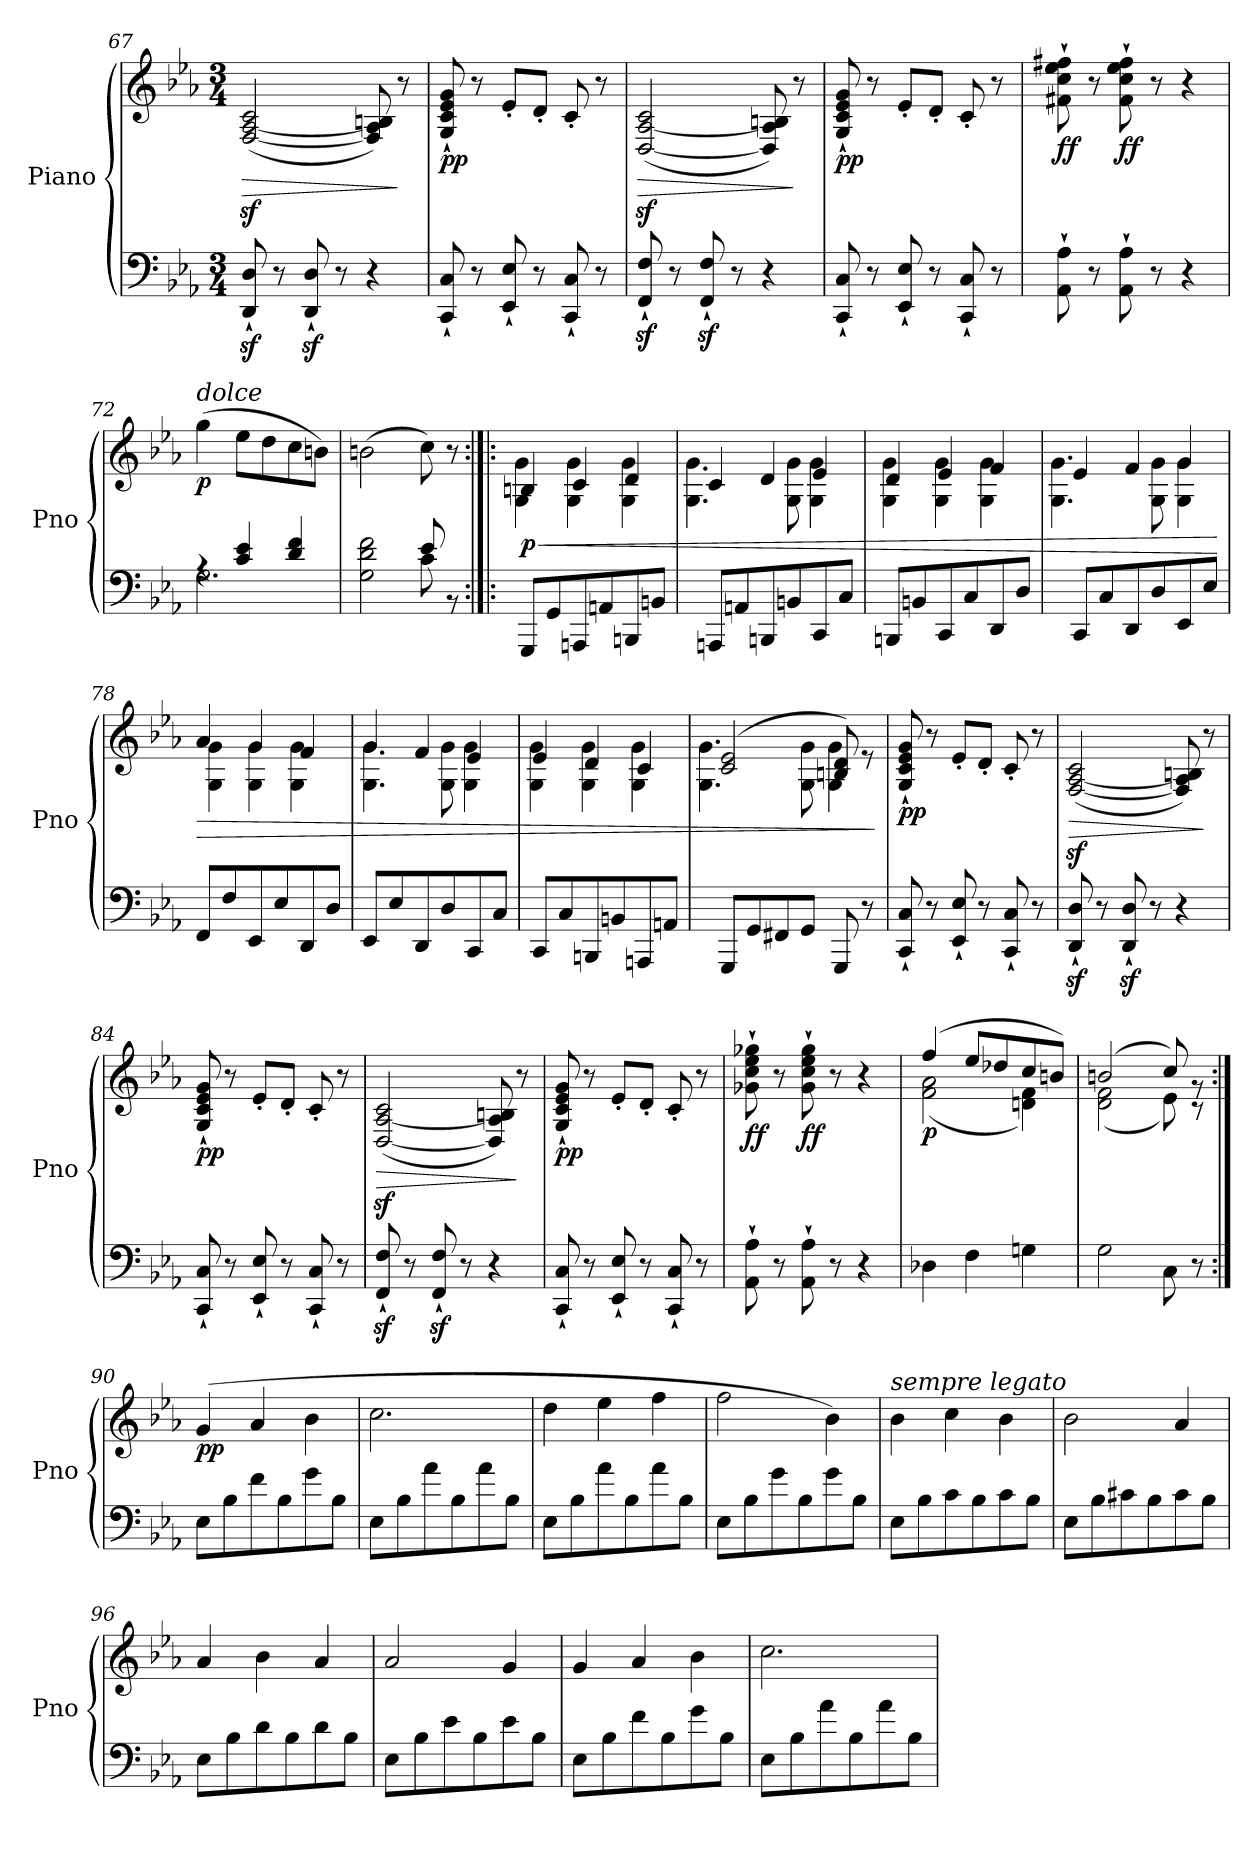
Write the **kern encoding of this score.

**kern	**kern	**dynam
*part1	*part1	*part1
*staff2	*staff1	*staff1/2
*I"Piano	*	*
*I'Pno	*	*
*clefF4	*clefG2	*
*k[b-e-a-]	*k[b-e-a-]	*
*M3/4	*M3/4	*
=67	=67	=67
!	!	!LO:HP:b
8DD/z<` 8D/z<`	([2F/z> [2A-/z> 2c/z>	>
8r	.	.
8DD/z<` 8D/z<`	.	.
8r	.	.
4r	8F/] 8A-/] 8Bn/)	.
.	8r	]
=68	=68	=68
!	!	!LO:DY:b
8CC/` 8C/`	8G/` 8c/` 8e-/` 8g/`	pp
8r	8r	.
8EE-/` 8E-/`	8e-'/L	.
8r	8d'/J	.
8CC/` 8C/`	8c'/	.
8r	8r	.
=69	=69	=69
!	!	!LO:HP:b
8FF/z<` 8F/z<`	(>[2D/z> [2A-/z> 2c/z>	>
8r	.	.
8FF/z<` 8F/z<`	.	.
8r	.	.
4r	8D/] 8A-/] 8Bn/)	.
.	8r	]
=70	=70	=70
!	!	!LO:DY:b
8CC/` 8C/`	8G/` 8c/` 8e-/` 8g/`	pp
8r	8r	.
8EE-/` 8E-/`	8e-'/L	.
8r	8d'/J	.
8CC/` 8C/`	8c'/	.
8r	8r	.
!!LO:PB:g=z
=71	=71	=71
!	!	!LO:DY:b
8AA-\` 8A-\`	8f#X\` 8cc\` 8ee-\` 8ff#X\`	ff
8r	8r	.
!	!	!LO:DY:b
8AA-\` 8A-\`	8f#\` 8cc\` 8ee-\` 8ff#\`	ff
8r	8r	.
4r	4r	.
=72	=72	=72
*^	*	*
!	!	!LO:TX:a:i:t=dolce	!
!	!	!	!LO:DY:b
4rA	2.G\	(4gg\	p
4c/ 4e-/	.	8ee-\L	.
.	.	8dd\	.
4d/ 4f/	.	8cc\	.
.	.	8bn\J)	.
=73	=73	=73	=73
2G\ 2d\ 2f\	2ryy	(2bn\	.
8e-/	8c\	8cc\)	.
8rBB	8ryy	8r	.
=74:|!|:	=74:|!|:	=74:|!|:	=74:|!|:
!	!	!	!LO:HP:b
*	*	*^	*
!	!	!	!	!LO:DY:n=1:b
*v	*v	*	*	*
8GGG/L	4Bn/	4G\ 4g\	< p
8GG/	.	.	.
8AAAn/	4c/	4G\ 4g\	.
8AAn/	.	.	.
8BBBn/	4d/	4G\ 4g\	.
8BBn/J	.	.	.
!!LO:LB:g=z	!!
=75	=75	=75	=75
8AAAn/L	4c/	4.G\ 4.g\	.
8AAn/	.	.	.
8BBBn/	4d/	.	.
8BBn/	.	8G\ 8g\	.
8CC/	4e-/	4G\ 4g\	.
8C/J	.	.	.
=76	=76	=76	=76
8BBBn/L	4d/	4G\ 4g\	.
8BBn/	.	.	.
8CC/	4e-/	4G\ 4g\	.
8C/	.	.	.
8DD/	4f/	4G\ 4g\	.
8D/J	.	.	.
=77	=77	=77	=77
8CC/L	4e-/	4.G\ 4.g\	.
8C/	.	.	.
8DD/	4f/	.	.
8D/	.	8G\ 8g\	.
8EE-/	4g/	4G\ 4g\	.
8E-/J	.	.	.
*	*v	*v	*
.	.	[
=78	=78	=78
!	!	!LO:HP:b
*	*^	*
!	!	!	!LO:DY:n=1:b
!	!	!	!LO:DY:n=2:b
8FF/L	4a-/	4G\ 4g\	> sf mf
8F/	.	.	.
8EE-/	4g/	4G\ 4g\	.
8E-/	.	.	.
8DD/	4f/	4G\ 4g\	.
8D/J	.	.	.
=79	=79	=79	=79
8EE-/L	4g/	4.G\ 4.g\	.
8E-/	.	.	.
8DD/	4f/	.	.
8D/	.	8G\ 8g\	.
8CC/	4e-/	4G\ 4g\	.
8C/J	.	.	.
!!LO:LB:g=z	!!
=80	=80	=80	=80
8CC/L	4e-/	4G\ 4g\	.
8C/	.	.	.
8BBBn/	4d/	4G\ 4g\	.
8BBn/	.	.	.
8AAAn/	4c/	4G\ 4g\	.
8AAn/J	.	.	.
=81	=81	=81	=81
8GGG/L	(2c/ 2e-/	4.G\ 4.g\	.
8GG/	.	.	.
8FF#X/	.	.	.
8GG/J	.	8G\ 8g\	.
8GGG/	8Bn/ 8d/)	4G\ 4g\	.
8r	8re	.	.
*	*v	*v	*
.	.	]
=82	=82	=82
!	!	!LO:DY:b
8CC/` 8C/`	8G/` 8c/` 8e-/` 8g/`	pp
8r	8r	.
8EE-/` 8E-/`	8e-'/L	.
8r	8d'/J	.
8CC/` 8C/`	8c'/	.
8r	8r	.
=83	=83	=83
!	!	!LO:HP:b
8DD/z<` 8D/z<`	([2F/z> [2A-/z> 2c/z>	>
8r	.	.
8DD/z<` 8D/z<`	.	.
8r	.	.
4r	8F/] 8A-/] 8Bn/)	.
.	8r	]
=84	=84	=84
!	!	!LO:DY:b
8CC/` 8C/`	8G/` 8c/` 8e-/` 8g/`	pp
8r	8r	.
8EE-/` 8E-/`	8e-'/L	.
8r	8d'/J	.
8CC/` 8C/`	8c'/	.
8r	8r	.
!!LO:LB:g=z
=85	=85	=85
!	!	!LO:HP:b
8FF/z<` 8F/z<`	(>[2D/z> [2A-/z> 2c/z>	>
8r	.	.
8FF/z<` 8F/z<`	.	.
8r	.	.
4r	8D/] 8A-/] 8Bn/)	.
.	8r	]
=86	=86	=86
!	!	!LO:DY:b
8CC/` 8C/`	8G/` 8c/` 8e-/` 8g/`	pp
8r	8r	.
8EE-/` 8E-/`	8e-'/L	.
8r	8d'/J	.
8CC/` 8C/`	8c'/	.
8r	8r	.
=87	=87	=87
!	!	!LO:DY:b
8AA-\` 8A-\`	8g-X\` 8cc\` 8ee-\` 8gg-X\`	ff
8r	8r	.
!	!	!LO:DY:b
8AA-\` 8A-\`	8g-\` 8cc\` 8ee-\` 8gg-\`	ff
8r	8r	.
4r	4r	.
=88	=88	=88
*	*^	*
!	!	!	!LO:DY:b
4D-X\	(4ff/	(2f\ 2a-\	p
4F\	8ee-/L	.	.
.	8dd-X/	.	.
4Gn\	8cc/	4dn\ 4f\)	.
.	8bn/J)	.	.
=89	=89	=89	=89
2G\	(2bn/	(2d\ 2f\	.
8C\	8cc/)	8e-\)	.
8r	8rg	8r	.
!!LO:LB:g=z
=90:|!	=90:|!	=90:|!	=90:|!
!	!LO:TX:a:i:t=dolce	!	!
!	!	!	!LO:DY:b
*	*v	*v	*
8E-\L	(4g/	pp
8B-\	.	.
8f\	4a-/	.
8B-\	.	.
8g\	4b-\	.
8B-\J	.	.
=91	=91	=91
8E-\L	2.cc\	.
8B-\	.	.
8a-\	.	.
8B-\	.	.
8a-\	.	.
8B-\J	.	.
=92	=92	=92
8E-\L	4dd\	.
8B-\	.	.
8a-\	4ee-\	.
8B-\	.	.
8a-\	4ff\	.
8B-\J	.	.
=93	=93	=93
8E-\L	2ff\	.
8B-\	.	.
8g\	.	.
8B-\	.	.
8g\	4b-\)	.
8B-\J	.	.
=94	=94	=94
!	!LO:TX:a:i:t=sempre legato	!
8E-\L	4b-\	.
8B-\	.	.
8c\	4cc\	.
8B-\	.	.
8c\	4b-\	.
8B-\J	.	.
=95	=95	=95
8E-\L	2b-\	.
8B-\	.	.
8c#X\	.	.
8B-\	.	.
8c#\	4a-/	.
8B-\J	.	.
=96	=96	=96
8E-\L	4a-/	.
8B-\	.	.
8d\	4b-\	.
8B-\	.	.
8d\	4a-/	.
8B-\J	.	.
!!LO:PB:g=z
=97	=97	=97
8E-\L	2a-/	.
8B-\	.	.
8e-\	.	.
8B-\	.	.
8e-\	4g/	.
8B-\J	.	.
=98	=98	=98
8E-\L	4g/	.
8B-\	.	.
8f\	4a-/	.
8B-\	.	.
8g\	4b-\	.
8B-\J	.	.
=99	=99	=99
8E-\L	2.cc\	.
8B-\	.	.
8a-\	.	.
8B-\	.	.
8a-\	.	.
8B-\J	.	.
=	=	=
*-	*-	*-
